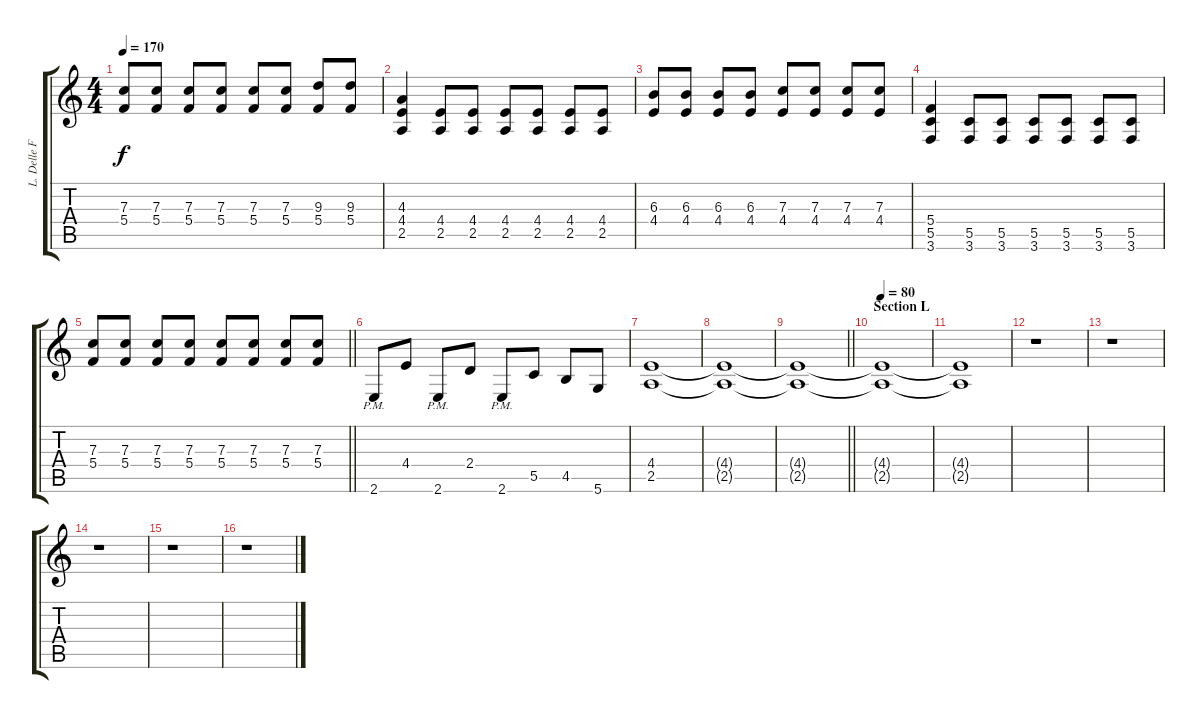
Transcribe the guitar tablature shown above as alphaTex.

\track ("L. Delle Fave (Dist. Guitar R)" "L. Delle F") {instrument overdrivenguitar}
\staff {score tabs}
\tuning (D4 A3 F3 C3 G2 D2) {hide}
\ts (4 4)
\tempo 170
\clef g2
\ks aminor
(7.3 5.4).8{dy f} (7.3 5.4).8 (7.3 5.4).8 (7.3 5.4).8 (7.3 5.4).8 (7.3 5.4).8 (9.3 5.4).8 (9.3 5.4).8 |
(4.3 4.4 2.5).4 (4.4 2.5).8 (4.4 2.5).8 (4.4 2.5).8 (4.4 2.5).8 (4.4 2.5).8 (4.4 2.5).8 |
(6.3 4.4).8 (6.3 4.4).8 (6.3 4.4).8 (6.3 4.4).8 (7.3 4.4).8 (7.3 4.4).8 (7.3 4.4).8 (7.3 4.4).8 |
(5.4 5.5 3.6).4 (5.5 3.6).8 (5.5 3.6).8 (5.5 3.6).8 (5.5 3.6).8 (5.5 3.6).8 (5.5 3.6).8 |
\barLineRight lightlight
(7.3 5.4).8 (7.3 5.4).8 (7.3 5.4).8 (7.3 5.4).8 (7.3 5.4).8 (7.3 5.4).8 (7.3 5.4).8 (7.3 5.4).8 |
2.6{pm}.8 4.4.8 2.6{pm}.8 2.4.8 2.6{pm}.8 5.5.8 4.5.8 5.6.8 |
(4.4 2.5).1{volume 0} |
(4.4{t} 2.5{t}).1 |
\barLineRight lightlight
(4.4{t} 2.5{t}).1 |
\section ("" "Section L")
\tempo 80
(4.4{t} 2.5{t}).1 |
(4.4{t} 2.5{t}).1 |
r.1 |
r.1 |
r.1 |
r.1 |
r.1
